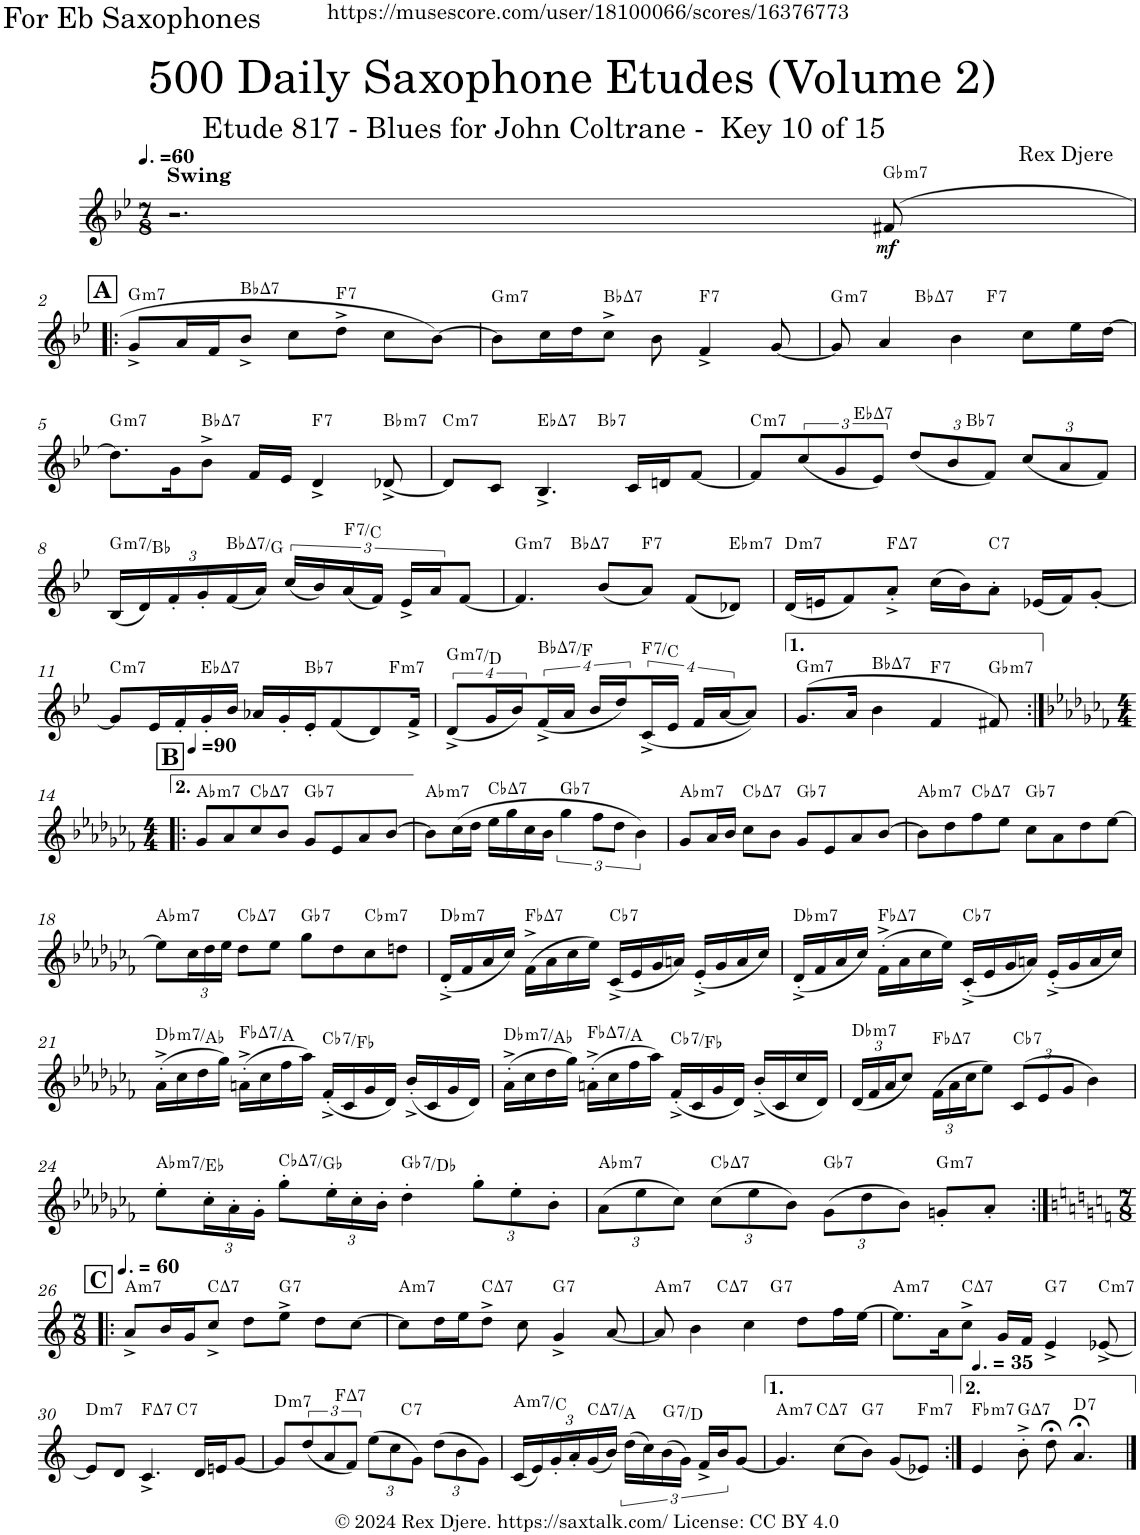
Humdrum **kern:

**kern	**dynam	**harte
*part1	*part1	*part1
*staff1	*staff1	*
*I"Alto Saxophone	*	*
*I'A. Sax.	*	*
*clefG2	*	*
*Trd5c9	*	*
*k[b-e-]	*	*
*M7/8	*	*
*MM90	*	*
=1	=1	=1
!LO:TX:a:B:t=Swing	!	!
2.r	.	.
!	!LO:DY:b	!LO:H:kt=m7
(8f#X/	mf	Gb:min7
!!LO:LB:g=z
!!LO:REH:place=s1:a:B:cj:fs=14:t=A
=2!|:	=2!|:	=2!|:
!	!	!LO:H:kt=m7
8g^/L	.	G:min7
16a/L	.	.
16f/J	.	.
!	!	!LO:H:kt=7
8b-^/J	.	Bb:maj7
8cc\L	.	.
!	!	!LO:H:kt=7
8dd^\J	.	F:7
8cc\L	.	.
[8b-\J)	.	.
=3	=3	=3
!	!	!LO:H:kt=m7
8b-\L]	.	G:min7
16cc\L	.	.
16dd\J	.	.
!	!	!LO:H:kt=7
8cc^\J	.	Bb:maj7
8b-\	.	.
!	!	!LO:H:kt=7
4f^/	.	F:7
[8g/	.	.
=4	=4	=4
!	!	!LO:H:kt=m7
*^	*	*
*	*^	*	*
8g/]	4ryy	2ryy	.	G:min7
4a/	.	.	.	.
!	!	!	!	!LO:H:kt=7
.	2ryy	.	.	Bb:maj7
4b-\	.	.	.	.
!	!	!	!	!LO:H:kt=7
.	.	4.ryy	.	F:7
8cc\L	.	.	.	.
16ee-\L	8ryy	.	.	.
[16dd\JJ	.	.	.	.
!!LO:LB:g=z	!!	!!
=5	=5	=5	=5	=5
!	!	!	!	!LO:H:kt=m7
*v	*v	*v	*	*
8.dd\L]	.	G:min7
16g\K	.	.
!	!	!LO:H:kt=7
8b-^\J	.	Bb:maj7
16f/LL	.	.
16e-/JJ	.	.
!	!	!LO:H:kt=7
4d^/	.	F:7
!	!	!LO:H:kt=m7
[8d-X^/	.	Bb:min7
=6	=6	=6
!	!	!LO:H:kt=m7
*^	*	*
8d-/L]	2ryy	.	C:min7
8c/J	.	.	.
!	!	!	!LO:H:kt=7
4.B-^/	.	.	Eb:maj7
!	!	!	!LO:H:kt=7
.	4.ryy	.	Bb:7
16c/LL	.	.	.
16dn/J	.	.	.
[8f/J	.	.	.
=7	=7	=7	=7
!	!	!	!LO:H:kt=m7
*	*^	*	*
8f/L]	4ryy	2ryy	.	C:min7
(12cc/	.	.	.	.
12g/	.	.	.	.
!	!	!	!	!LO:H:kt=7
.	2ryy	.	.	Eb:maj7
12e-/J)	.	.	.	.
*Xbrackettup	*	*	*	*
(12dd/L	.	.	.	.
12b-/	.	.	.	.
!	!	!	!	!LO:H:kt=7
.	.	4.ryy	.	Bb:7
12f/J)	.	.	.	.
(12cc/L	.	.	.	.
12a/	.	.	.	.
.	8ryy	.	.	.
12f/J)	.	.	.	.
!!LO:LB:g=z	!!	!!
=8	=8	=8	=8	=8
!	!	!	!	!LO:H:kt=m7
*v	*v	*v	*	*
(16B-/LL	.	G:min7/b3
16d/)	.	.
16f'/	.	.
16g'/	.	.
!	!	!LO:H:kt=7
(16f/	.	Bb:maj7/6
16a/JJ)	.	.
(16cc/LL	.	.
16b-/)	.	.
!	!	!LO:H:kt=7
(16a/	.	F:7/5
16f/JJ)	.	.
16e-^/LL	.	.
16a/J	.	.
[8f/J	.	.
=9	=9	=9
!	!	!LO:H:kt=m7
*^	*	*
4.f/]	4ryy	.	G:min7
!	!	!	!LO:H:kt=7
.	2ryy	.	Bb:maj7
(8b-/L	.	.	.
!	!	!	!LO:H:kt=7
8a/J)	.	.	F:7
(8f/L	.	.	.
!	!	!	!LO:H:kt=m7
8d-X/J)	8ryy	.	Eb:min7
=10	=10	=10	=10
!	!	!	!LO:H:kt=m7
*v	*v	*	*
(16d/LL	.	D:min7
16en/J	.	.
8f/)	.	.
!	!	!LO:H:kt=7
8a'^/J	.	F:maj7
(16cc\LL	.	.
16b-\J)	.	.
!	!	!LO:H:kt=7
8a'\J	.	C:7
(16e-X/LL	.	.
16f/J)	.	.
[8g'/J	.	.
!!LO:LB:g=z
=11	=11	=11
!	!	!LO:H:kt=m7
*^	*	*
8g/L]	2.ryy	.	C:min7
16e-/L	.	.	.
16f'/	.	.	.
!	!	!	!LO:H:kt=7
16g'/	.	.	Eb:maj7
16b-/JJ	.	.	.
16a-X/LL	.	.	.
16g'/	.	.	.
!	!	!	!LO:H:kt=7
16e-'/J	.	.	Bb:7
(8f/	.	.	.
8d/)	.	.	.
!	!	!	!LO:H:kt=m7
.	8ryy	.	F:min7
16f^/Jk	.	.	.
=12	=12	=12	=12
!	!	!	!LO:H:kt=m7
*v	*v	*	*
(8d^/L	.	G:min7/5
16g/L	.	.
16b-/)	.	.
!	!	!LO:H:kt=7
(16f^/	.	Bb:maj7/5
16a/JJ	.	.
16b-/LL	.	.
16dd/)	.	.
!	!	!LO:H:kt=7
(16c^/	.	F:7/5
16e-/JJ	.	.
16f/LL	.	.
[16a/J	.	.
8a/J])	.	.
=13	=13	=13
!	!	!LO:H:kt=m7
(8.g/L	.	G:min7
16a/Jk	.	.
!	!	!LO:H:kt=7
4b-\	.	Bb:maj7
!	!	!LO:H:kt=7
4f/	.	F:7
!	!	!LO:H:kt=m7
8f#X/)	.	Gb:min7
!!LO:LB:g=z
=14:|!|:	=14:|!|:	=14:|!|:
!!LO:REH:place=s1:a:B:cj:fs=14:t=B
*k[b-e-a-d-g-c-f-]	*	*
*M4/4	*	*
*MM90	*	*
!	!	!LO:H:kt=m7
8g-/L	.	Ab:min7
8a-/	.	.
!	!	!LO:H:kt=7
8cc-/	.	Cb:maj7
8b-/J	.	.
!	!	!LO:H:kt=7
8g-/L	.	Gb:7
8e-/	.	.
8a-/	.	.
[8b-/J	.	.
=15	=15	=15
!	!	!LO:H:kt=m7
8b-\L]	.	Ab:min7
(16cc-\L	.	.
16dd-\JJ	.	.
!	!	!LO:H:kt=7
16ee-\LL	.	Cb:maj7
16gg-\	.	.
16cc-\	.	.
16b-\JJ	.	.
*brackettup	*	*
!	!	!LO:H:kt=7
6gg-\	.	Gb:7
12ff-\L	.	.
12dd-\J	.	.
6b-\)	.	.
=16	=16	=16
!	!	!LO:H:kt=m7
8g-/L	.	Ab:min7
16a-/L	.	.
16b-/JJ	.	.
!	!	!LO:H:kt=7
8cc-\L	.	Cb:maj7
8b-\J	.	.
!	!	!LO:H:kt=7
8g-/L	.	Gb:7
8e-/	.	.
8a-/	.	.
[8b-/J	.	.
=17	=17	=17
!	!	!LO:H:kt=m7
8b-\L]	.	Ab:min7
8dd-\	.	.
!	!	!LO:H:kt=7
8ff-\	.	Cb:maj7
8ee-\J	.	.
!	!	!LO:H:kt=7
8cc-\L	.	Gb:7
8a-\	.	.
8dd-\	.	.
[8ee-\J	.	.
!!LO:LB:g=z
=18	=18	=18
!	!	!LO:H:kt=m7
8ee-\L]	.	Ab:min7
*Xbrackettup	*	*
24cc-\L	.	.
24dd-\	.	.
24ee-\JJ	.	.
!	!	!LO:H:kt=7
8dd-\L	.	Cb:maj7
8ee-\J	.	.
!	!	!LO:H:kt=7
8gg-\L	.	Gb:7
8dd-\	.	.
!	!	!LO:H:kt=m7
8cc-\	.	Cb:min7
8ddn\J	.	.
=19	=19	=19
!	!	!LO:H:kt=m7
(16d-'^/LL	.	Db:min7
16f-/	.	.
16a-/	.	.
16cc-/JJ)	.	.
!	!	!LO:H:kt=7
(16f-^\LL	.	Fb:maj7
16a-\	.	.
16cc-\	.	.
16ee-\JJ)	.	.
!	!	!LO:H:kt=7
(16c-^/LL	.	Cb:7
16e-/	.	.
16g-/	.	.
16an/JJ)	.	.
(16e-'^/LL	.	.
16g-/	.	.
16a/	.	.
16cc-/JJ)	.	.
=20	=20	=20
!	!	!LO:H:kt=m7
(16d-'^/LL	.	Db:min7
16f-/	.	.
16a-/	.	.
16cc-/JJ)	.	.
!	!	!LO:H:kt=7
(16f-'^\LL	.	Fb:maj7
16a-\	.	.
16cc-\	.	.
16ee-\JJ)	.	.
!	!	!LO:H:kt=7
(16c-'^/LL	.	Cb:7
16e-/	.	.
16g-/	.	.
16an/JJ)	.	.
(16e-'^/LL	.	.
16g-/	.	.
16a/	.	.
16cc-/JJ)	.	.
!!LO:LB:g=z
=21	=21	=21
!	!	!LO:H:kt=m7
(16a-'^\LL	.	Db:min7/5
16cc-\	.	.
16dd-\	.	.
16gg-\JJ)	.	.
!	!	!LO:H:kt=7
(16an'^\LL	.	Fb:maj7/#3
16cc-\	.	.
16ff-\	.	.
16aa-\JJ)	.	.
!	!	!LO:H:kt=7
(16f-'^/LL	.	Cb:7/4
16c-/	.	.
16g-/	.	.
16d-/JJ)	.	.
(16b-'^/LL	.	.
16c-/	.	.
16g-/	.	.
16d-/JJ)	.	.
=22	=22	=22
!	!	!LO:H:kt=m7
(16a-'^\LL	.	Db:min7/5
16cc-\	.	.
16dd-\	.	.
16gg-\JJ)	.	.
!	!	!LO:H:kt=7
(16an'^\LL	.	Fb:maj7/#3
16cc-\	.	.
16ff-\	.	.
16aa-\JJ)	.	.
!	!	!LO:H:kt=7
(16f-'^/LL	.	Cb:7/4
16c-/	.	.
16g-/	.	.
16d-/JJ)	.	.
(16b-'^/LL	.	.
16c-/	.	.
16cc-/	.	.
16d-/JJ)	.	.
=23	=23	=23
!	!	!LO:H:kt=m7
(24d-/LL	.	Db:min7
24f-/	.	.
24a-/J	.	.
8cc-/J)	.	.
!	!	!LO:H:kt=7
(24f-\LL	.	Fb:maj7
24a-\	.	.
24cc-\J	.	.
8ee-\J)	.	.
!	!	!LO:H:kt=7
(12c-/L	.	Cb:7
12e-/	.	.
12g-/J	.	.
4b-\)	.	.
!!LO:LB:g=z
=24	=24	=24
!	!	!LO:H:kt=m7
8ee-'\L	.	Ab:min7/5
24cc-'\L	.	.
24a-'\	.	.
24g-'\JJ	.	.
!	!	!LO:H:kt=7
8gg-'\L	.	Cb:maj7/5
24ee-'\L	.	.
24cc-'\	.	.
24b-'\JJ	.	.
!	!	!LO:H:kt=7
4dd-'\	.	Gb:7/5
12gg-'\L	.	.
12ee-'\	.	.
12b-'\J	.	.
=25	=25	=25
!	!	!LO:H:kt=m7
(12a-\L	.	Ab:min7
12ee-\	.	.
12cc-\J)	.	.
!	!	!LO:H:kt=7
(12cc-\L	.	Cb:maj7
12ee-\	.	.
12b-\J)	.	.
!	!	!LO:H:kt=7
(12g-\L	.	Gb:7
12dd-\	.	.
12b-\J)	.	.
!	!	!LO:H:kt=m7
8gn'/L	.	G:min7
8a-'/J	.	.
!!LO:LB:g=z
=26:|!|:	=26:|!|:	=26:|!|:
!!LO:REH:place=s1:a:B:cj:fs=14:t=C
*k[]	*	*
*M7/8	*	*
*MM90	*	*
!	!	!LO:H:kt=m7
8a^/L	.	A:min7
16b/L	.	.
16g/J	.	.
!	!	!LO:H:kt=7
8cc^/J	.	C:maj7
8dd\L	.	.
!	!	!LO:H:kt=7
8ee^\J	.	G:7
8dd\L	.	.
[8cc\J	.	.
=27	=27	=27
!	!	!LO:H:kt=m7
8cc\L]	.	A:min7
16dd\L	.	.
16ee\J	.	.
!	!	!LO:H:kt=7
8dd^\J	.	C:maj7
8cc\	.	.
!	!	!LO:H:kt=7
4g^/	.	G:7
[8a/	.	.
=28	=28	=28
!	!	!LO:H:kt=m7
*^	*	*
*	*^	*	*
8a/]	4ryy	2ryy	.	A:min7
4b\	.	.	.	.
!	!	!	!	!LO:H:kt=7
.	2ryy	.	.	C:maj7
4cc\	.	.	.	.
!	!	!	!	!LO:H:kt=7
.	.	4.ryy	.	G:7
8dd\L	.	.	.	.
16ff\L	8ryy	.	.	.
[16ee\JJ	.	.	.	.
=29	=29	=29	=29	=29
!	!	!	!	!LO:H:kt=m7
*v	*v	*v	*	*
8.ee\L]	.	A:min7
16a\K	.	.
!	!	!LO:H:kt=7
8cc^\J	.	C:maj7
16g/LL	.	.
16f/JJ	.	.
!	!	!LO:H:kt=7
4e^/	.	G:7
!	!	!LO:H:kt=m7
[8e-X^/	.	C:min7
!!LO:LB:g=z
=30	=30	=30
!	!	!LO:H:kt=m7
*^	*	*
8e-/L]	2ryy	.	D:min7
8d/J	.	.	.
!	!	!	!LO:H:kt=7
4.c^/	.	.	F:maj7
!	!	!	!LO:H:kt=7
.	4.ryy	.	C:7
16d/LL	.	.	.
16en/J	.	.	.
[8g/J	.	.	.
=31	=31	=31	=31
!	!	!	!LO:H:kt=m7
*	*^	*	*
8g/L]	4ryy	2ryy	.	D:min7
*brackettup	*	*	*	*
(12dd/	.	.	.	.
12a/	.	.	.	.
!	!	!	!	!LO:H:kt=7
.	2ryy	.	.	F:maj7
12f/J)	.	.	.	.
*Xbrackettup	*	*	*	*
(12ee\L	.	.	.	.
12cc\	.	.	.	.
!	!	!	!	!LO:H:kt=7
.	.	4.ryy	.	C:7
12g\J)	.	.	.	.
(12dd\L	.	.	.	.
12b\	.	.	.	.
.	8ryy	.	.	.
12g\J)	.	.	.	.
=32	=32	=32	=32	=32
!	!	!	!	!LO:H:kt=m7
*v	*v	*v	*	*
(16c/LL	.	A:min7/b3
16e/)	.	.
16g'/	.	.
16a'/	.	.
!	!	!LO:H:kt=7
(16g/	.	C:maj7/6
16b/JJ)	.	.
(16dd\LL	.	.
16cc\)	.	.
!	!	!LO:H:kt=7
(16b\	.	G:7/5
16g\JJ)	.	.
16f^/LL	.	.
16b/J	.	.
[8g/J	.	.
=33	=33	=33
!	!	!LO:H:kt=m7
*^	*	*
4.g/]	4ryy	.	A:min7
!	!	!	!LO:H:kt=7
.	2ryy	.	C:maj7
(8cc\L	.	.	.
!	!	!	!LO:H:kt=7
8b\J)	.	.	G:7
(8g/L	.	.	.
!	!	!	!LO:H:kt=m7
8e-X/J)	8ryy	.	F:min7
*v	*v	*	*
=34:|!	=34:|!	=34:|!
*MM53	*	*
*^	*	*
!	!	!	!LO:H:kt=m7
*v	*v	*	*
4e/	.	Fb:min7
!	!	!LO:H:kt=7
8b'^\	.	G:maj7
8dd;<\	.	.
!	!	!LO:H:kt=7
4.a;</	.	D:7
==	==	==
*-	*-	*-
